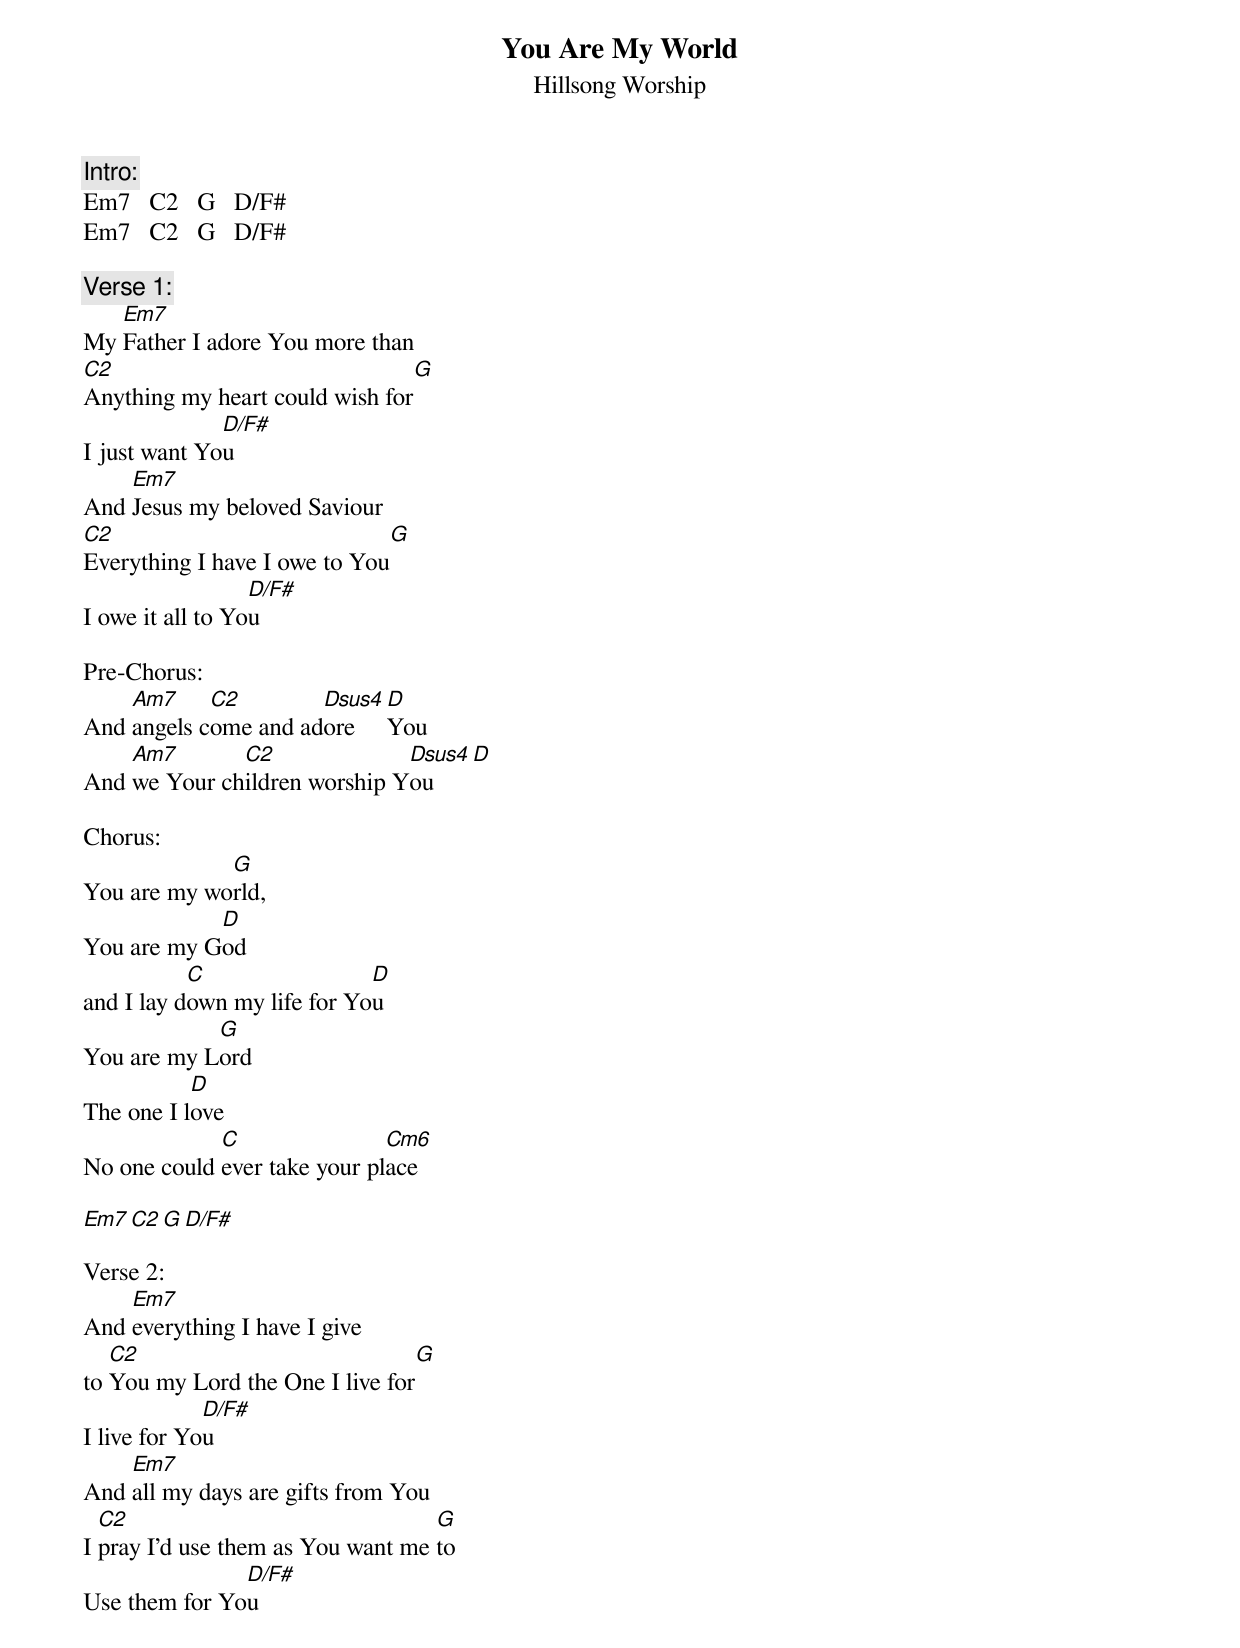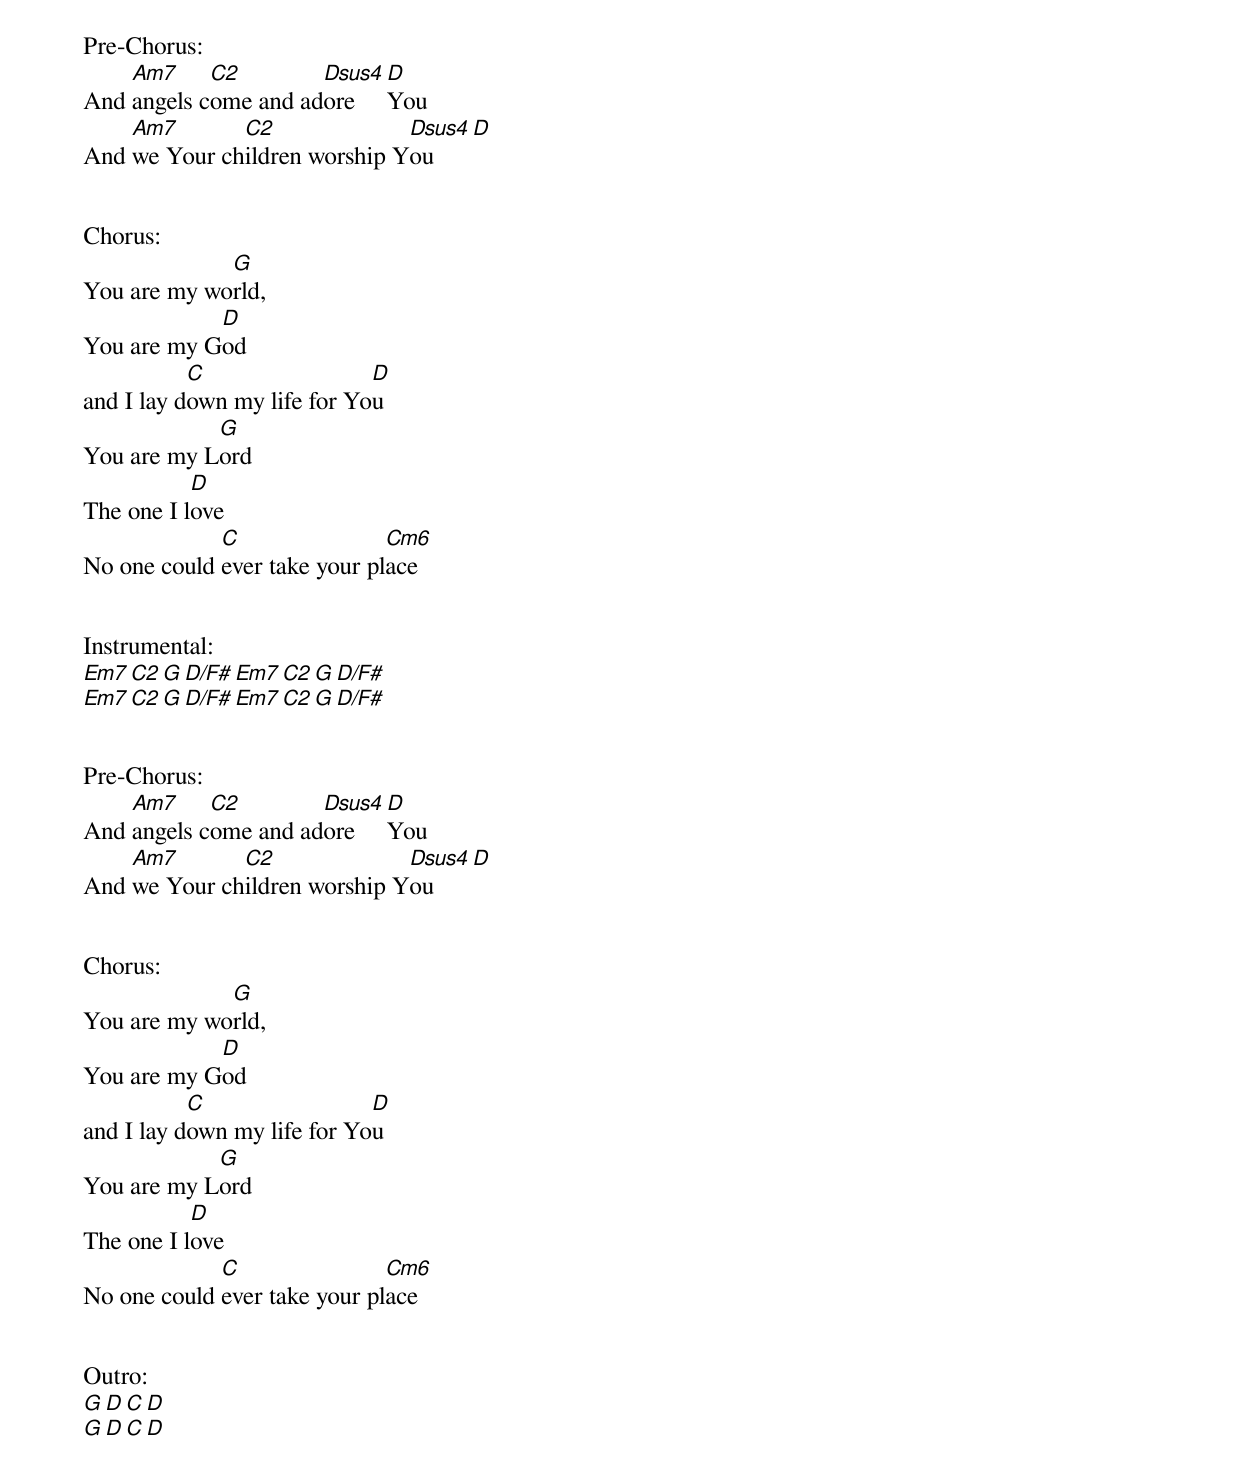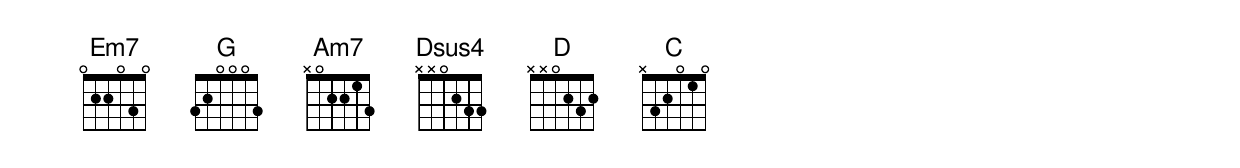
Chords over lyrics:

You Are My World
Hillsong Worship

Intro:
Em7   C2   G   D/F#
Em7   C2   G   D/F#

Verse 1:
   Em7
My Father I adore You more than
C2                              G
Anything my heart could wish for
              D/F#
I just want You
    Em7
And Jesus my beloved Saviour
C2                            G
Everything I have I owe to You
                  D/F#
I owe it all to You

Pre-Chorus:
    Am7     C2        Dsus4  D
And angels come and adore    You
    Am7       C2              Dsus4  D
And we Your children worship You

Chorus:
             G
You are my world,
            D
You are my God
           C                 D
and I lay down my life for You
            G
You are my Lord
           D
The one I love
             C                Cm6
No one could ever take your place

Em7   C2   G   D/F#

Verse 2:
    Em7
And everything I have I give
   C2                            G
to You my Lord the One I live for
             D/F#
I live for You
    Em7
And all my days are gifts from You
  C2                               G
I pray I’d use them as You want me to
               D/F#
Use them for You

Pre-Chorus:
    Am7     C2        Dsus4  D
And angels come and adore    You
    Am7       C2              Dsus4  D
And we Your children worship You


Chorus:
             G
You are my world,
            D
You are my God
           C                 D
and I lay down my life for You
            G
You are my Lord
           D
The one I love
             C                Cm6
No one could ever take your place


Instrumental:
Em7   C2   G   D/F#     Em7   C2   G   D/F#
Em7   C2   G   D/F#     Em7   C2   G   D/F#


Pre-Chorus:
    Am7     C2        Dsus4  D
And angels come and adore    You
    Am7       C2              Dsus4  D
And we Your children worship You


Chorus:
             G
You are my world,
            D
You are my God
           C                 D
and I lay down my life for You
            G
You are my Lord
           D
The one I love
             C                Cm6
No one could ever take your place


Outro:
G   D   C   D
G   D   C   D
